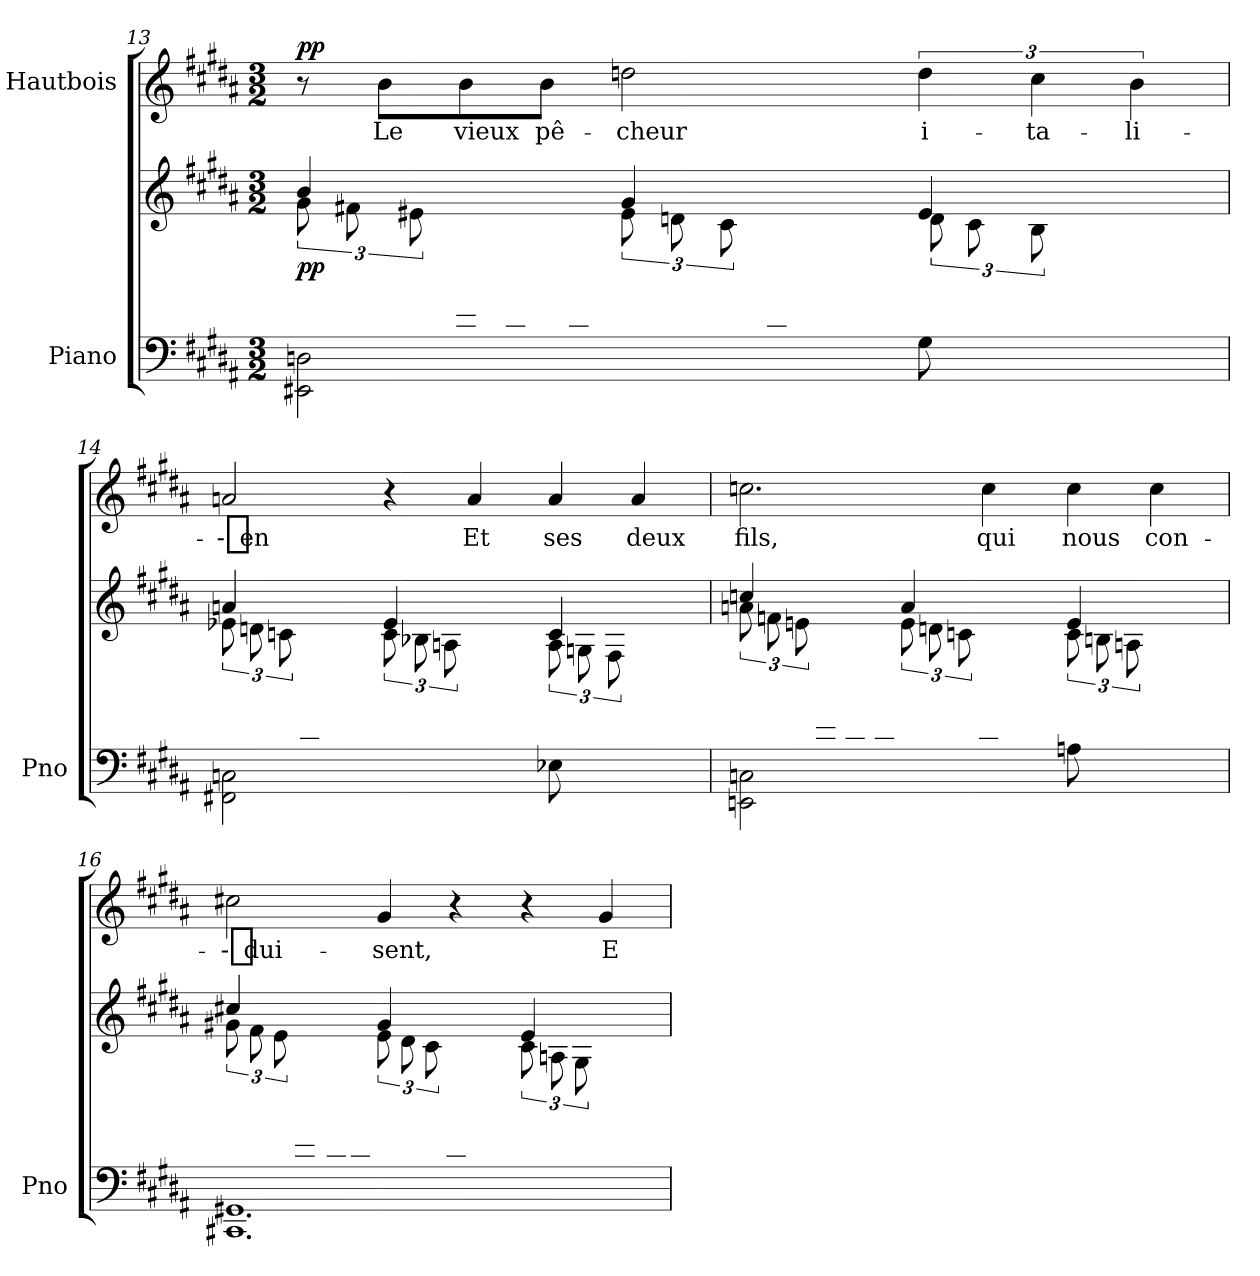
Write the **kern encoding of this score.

**kern	**kern	**dynam	**kern	**text	**dynam
*part2	*part2	*part2	*part1	*part1	*part1
*staff3	*staff2	*staff2/3	*staff1	*staff1	*staff1
*I"Piano	*	*	*I"Hautbois	*	*
*I'Pno	*	*	*	*	*
*clefF4	*clefG2	*	*clefG2	*	*
*k[f#c#g#d#a#]	*k[f#c#g#d#a#]	*	*k[f#c#g#d#a#]	*	*
*M3/2	*M3/2	*	*M3/2	*	*
=13	=13	=13	=13	=13	=13
*^	*^	*	*	*	*
!	!	!	!	!LO:DY:b	!	!	!LO:DY:a
4ryy	2EE#X\ 2Dn\	4b/	12g#\L	pp	8r	.	pp
.	.	.	12f#X\	.	.	.	.
!	!	!	!	!	!	!LO:LY:b	!
.	.	.	.	.	8b\L	Le	.
.	.	.	12e#X\	.	.	.	.
!	!	!	!	!	!	!LO:LY:b	!
12e#X/	.	4ryy	4ryy	.	8b\	vieux	.
12dn/	.	.	.	.	.	.	.
!	!	!	!	!	!	!LO:LY:b	!
.	.	.	.	.	8b\J	pê-	.
12c#/J	.	.	.	.	.	.	.
!	!	!	!	!	!	!LO:LY:b	!
4ryy	2ryy	4g#/	12e#\L	.	2ddn\	-cheur	.
.	.	.	12dn\	.	.	.	.
.	.	.	12c#\	.	.	.	.
12c#/	.	4ryy	4ryy	.	.	.	.
12B/	.	.	.	.	.	.	.
12An/J	.	.	.	.	.	.	.
!	!	!	!	!	!	!LO:LY:b	!
4ryy	8G#\	4e#/	12d\L	.	6dd\	i-	.
.	.	.	12c#\	.	.	.	.
.	8ryy	.	.	.	.	.	.
!	!	!	!	!	!	!LO:LY:b	!
.	.	.	12B\	.	6cc#\	-ta-	.
12B/	4ryy	4ryy	4ryy	.	.	.	.
!	!	!	!	!	!	!LO:LY:b	!
12A/	.	.	.	.	6b\	-li-	.
12G#/J	.	.	.	.	.	.	.
!!LO:LB:g=z
=14	=14	=14	=14	=14	=14	=14	=14
!	!	!	!	!	!	!LO:LY:b	!
4ryy	2FF#X\ 2Cn\	4an/	12e-X\L	.	2an/	-- en	.
.	.	.	12dn\	.	.	.	.
.	.	.	12cn\	.	.	.	.
12cn/	.	4ryy	4ryy	.	.	.	.
12B-X/	.	.	.	.	.	.	.
12An/J	.	.	.	.	.	.	.
4ryy	2ryy	4e-/	12c\L	.	4r	.	.
.	.	.	12B-X\	.	.	.	.
.	.	.	12An\	.	.	.	.
!	!	!	!	!	!	!LO:LY:b	!
12A/	.	4ryy	4ryy	.	4a/	Et	.
12Gn/	.	.	.	.	.	.	.
12F#/J	.	.	.	.	.	.	.
!	!	!	!	!	!	!LO:LY:b	!
4ryy	8E-X\	4c/	12A\L	.	4a/	ses	.
.	.	.	12Gn\	.	.	.	.
.	8ryy	.	.	.	.	.	.
.	.	.	12F#\	.	.	.	.
!	!	!	!	!	!	!LO:LY:b	!
12E/	4ryy	4ryy	4ryy	.	4a/	deux	.
12Dn/	.	.	.	.	.	.	.
12Cn/J	.	.	.	.	.	.	.
=15	=15	=15	=15	=15	=15	=15	=15
!	!	!	!	!	!	!LO:LY:b	!
4ryy	2EEn\ 2Cn\	4ccn/	12an\L	.	2.ccn\	fils,	.
.	.	.	12fn\	.	.	.	.
.	.	.	12en\	.	.	.	.
12en/	.	4ryy	4ryy	.	.	.	.
12dn/	.	.	.	.	.	.	.
12cn/J	.	.	.	.	.	.	.
4ryy	2ryy	4a/	12e\L	.	.	.	.
.	.	.	12dn\	.	.	.	.
.	.	.	12cn\	.	.	.	.
!	!	!	!	!	!	!LO:LY:b	!
12cn/	.	4ryy	4ryy	.	4cc\	qui	.
12Bn/	.	.	.	.	.	.	.
12B-X/J	.	.	.	.	.	.	.
!	!	!	!	!	!	!LO:LY:b	!
4ryy	8An\	4e/	12c\L	.	4cc\	nous	.
.	.	.	12Bn\	.	.	.	.
.	8ryy	.	.	.	.	.	.
.	.	.	12An\	.	.	.	.
!	!	!	!	!	!	!LO:LY:b	!
12E/	4ryy	4ryy	4ryy	.	4cc\	con-	.
12Cn/	.	.	.	.	.	.	.
12AAn/J	.	.	.	.	.	.	.
!!LO:LB:g=z
=16	=16	=16	=16	=16	=16	=16	=16
!	!	!	!	!	!	!LO:LY:b	!
4ryy	1.CC#X 1.GG#X	4cc#X/	12g#X\L	.	2cc#X\	-- dui-	.
.	.	.	12f#\	.	.	.	.
.	.	.	12e\	.	.	.	.
12e/	.	4ryy	4ryy	.	.	.	.
12d#X/	.	.	.	.	.	.	.
12c#/J	.	.	.	.	.	.	.
!	!	!	!	!	!	!LO:LY:b	!
4ryy	.	4g#/	12e\L	.	4g#/	-sent,	.
.	.	.	12d#\	.	.	.	.
.	.	.	12c#\	.	.	.	.
12c#/	.	4ryy	4ryy	.	4r	.	.
12G#/	.	.	.	.	.	.	.
12C#/J	.	.	.	.	.	.	.
4ryy	.	4e/	12c#\L	.	4r	.	.
.	.	.	12An\	.	.	.	.
.	.	.	12G#\	.	.	.	.
!	!	!	!	!	!	!LO:LY:b	!
12G#/	.	4ryy	4ryy	.	4g#/	E-	.
12C#/	.	.	.	.	.	.	.
12GG#/J	.	.	.	.	.	.	.
*v	*v	*	*	*	*	*	*
*	*v	*v	*	*	*	*
=	=	=	=	=	=
*-	*-	*-	*-	*-	*-
